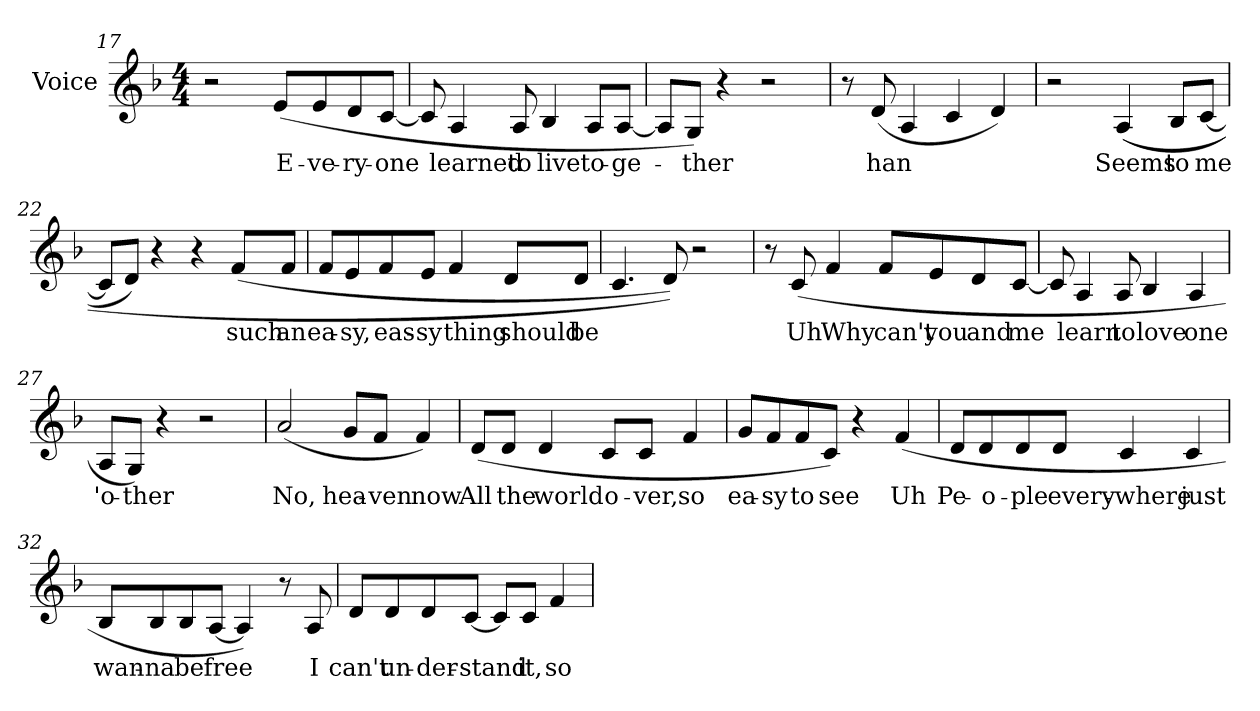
**kern	**text
*part1	*part1
*staff1	*staff1
*I"Voice	*
*I'Voice	*
!!LO:LB:g=z
*clefG2	*
*k[b-]	*
*F:	*
*M4/4	*
=17	=17
2r	.
!	!LO:LY:b:color=#000000
(8ei/L	E-
!	!LO:LY:b:color=#000000
8ei/	-ve-
!	!LO:LY:b:color=#000000
8di/	-ry-
!	!LO:LY:b:color=#000000
[8ci/J	-one
=18	=18
8ci/]	.
!	!LO:LY:b:color=#000000
4Ai/	learned
!	!LO:LY:b:color=#000000
8Ai/	to
!	!LO:LY:b:color=#000000
4B-i/	live
!	!LO:LY:b:color=#000000
8Ai/L	to-
!	!LO:LY:b:color=#000000
[8Ai/J	-ge-
=19	=19
8Ai/L]	.
!	!LO:LY:b:color=#000000
8Gi/J)	-ther
4r	.
2r	.
=20	=20
8r	.
!	!LO:LY:b:color=#000000
(8di/	han
4Ai/	.
4ci/	.
4di/)	.
=21	=21
2r	.
!	!LO:LY:b:color=#000000
((4Ai/	Seems
!	!LO:LY:b:color=#000000
8B-i/L	to
!	!LO:LY:b:color=#000000
[8ci/J	me
!!LO:LB:g=z
=22	=22
8ci/L]	.
8di/J)	.
4r	.
4r	.
!	!LO:LY:b:color=#000000
(8fi/L	such
!	!LO:LY:b:color=#000000
8fi/J	an
=23	=23
!	!LO:LY:b:color=#000000
8fi/L	ea-
!	!LO:LY:b:color=#000000
8ei/	-sy,
!	!LO:LY:b:color=#000000
8fi/	eas-
!	!LO:LY:b:color=#000000
8ei/J	-sy
!	!LO:LY:b:color=#000000
4fi/	thing
!	!LO:LY:b:color=#000000
8di/L	should
!	!LO:LY:b:color=#000000
8di/J	be
=24	=24
4.ci/	.
8di/))	.
2r	.
=25	=25
8r	.
!	!LO:LY:b:color=#000000
(8ci/	Uh
!	!LO:LY:b:color=#000000
4fi/	Why
!	!LO:LY:b:color=#000000
8fi/L	can't
!	!LO:LY:b:color=#000000
8ei/	you
!	!LO:LY:b:color=#000000
8di/	and
!	!LO:LY:b:color=#000000
[8ci/J	me
!!LO:LB:g=z
=26	=26
8ci/]	.
!	!LO:LY:b:color=#000000
4Ai/	learn
!	!LO:LY:b:color=#000000
8Ai/	to
!	!LO:LY:b:color=#000000
4B-i/	love
!	!LO:LY:b:color=#000000
4Ai/	one
=27	=27
!	!LO:LY:b:color=#000000
8Ai/L	'o-
!	!LO:LY:b:color=#000000
8Gi/J)	-ther
4r	.
2r	.
=28	=28
!	!LO:LY:b:color=#000000
(2ai/	No,
!	!LO:LY:b:color=#000000
8gi/L	hea-
!	!LO:LY:b:color=#000000
8fi/J	-ven
!	!LO:LY:b:color=#000000
4fi/)	now
=29	=29
!	!LO:LY:b:color=#000000
(8di/L	All
!	!LO:LY:b:color=#000000
8di/J	the
!	!LO:LY:b:color=#000000
4di/	world
!	!LO:LY:b:color=#000000
8ci/L	o-
!	!LO:LY:b:color=#000000
8ci/J	-ver,
!	!LO:LY:b:color=#000000
4fi/	so
!!LO:LB:g=z
=30	=30
!	!LO:LY:b:color=#000000
8gi/L	ea-
!	!LO:LY:b:color=#000000
8fi/	-sy
!	!LO:LY:b:color=#000000
8fi/	to
!	!LO:LY:b:color=#000000
8ci/J)	see
4r	.
!	!LO:LY:b:color=#000000
(4fi/	Uh
=31	=31
!	!LO:LY:b:color=#000000
8di/L	Pe-
!	!LO:LY:b:color=#000000
8di/	-o-
!	!LO:LY:b:color=#000000
8di/	-ple
!	!LO:LY:b:color=#000000
8di/J	every-
!	!LO:LY:b:color=#000000
4ci/	-where
!	!LO:LY:b:color=#000000
4ci/	just
=32	=32
!	!LO:LY:b:color=#000000
8B-i/L	wan-
!	!LO:LY:b:color=#000000
8B-i/	-na
!	!LO:LY:b:color=#000000
8B-i/	be
!	!LO:LY:b:color=#000000
[8Ai/J	free
4Ai/])	.
8r	.
!	!LO:LY:b:color=#000000
8Ai/	I
!!LO:LB:g=z
=33	=33
!	!LO:LY:b:color=#000000
8di/L	can't
!	!LO:LY:b:color=#000000
8di/	un-
!	!LO:LY:b:color=#000000
8di/	-der-
!	!LO:LY:b:color=#000000
[8ci/J	-stand
8ci/L]	.
!	!LO:LY:b:color=#000000
8ci/J	it,
!	!LO:LY:b:color=#000000
4fi/	so
=	=
*-	*-
